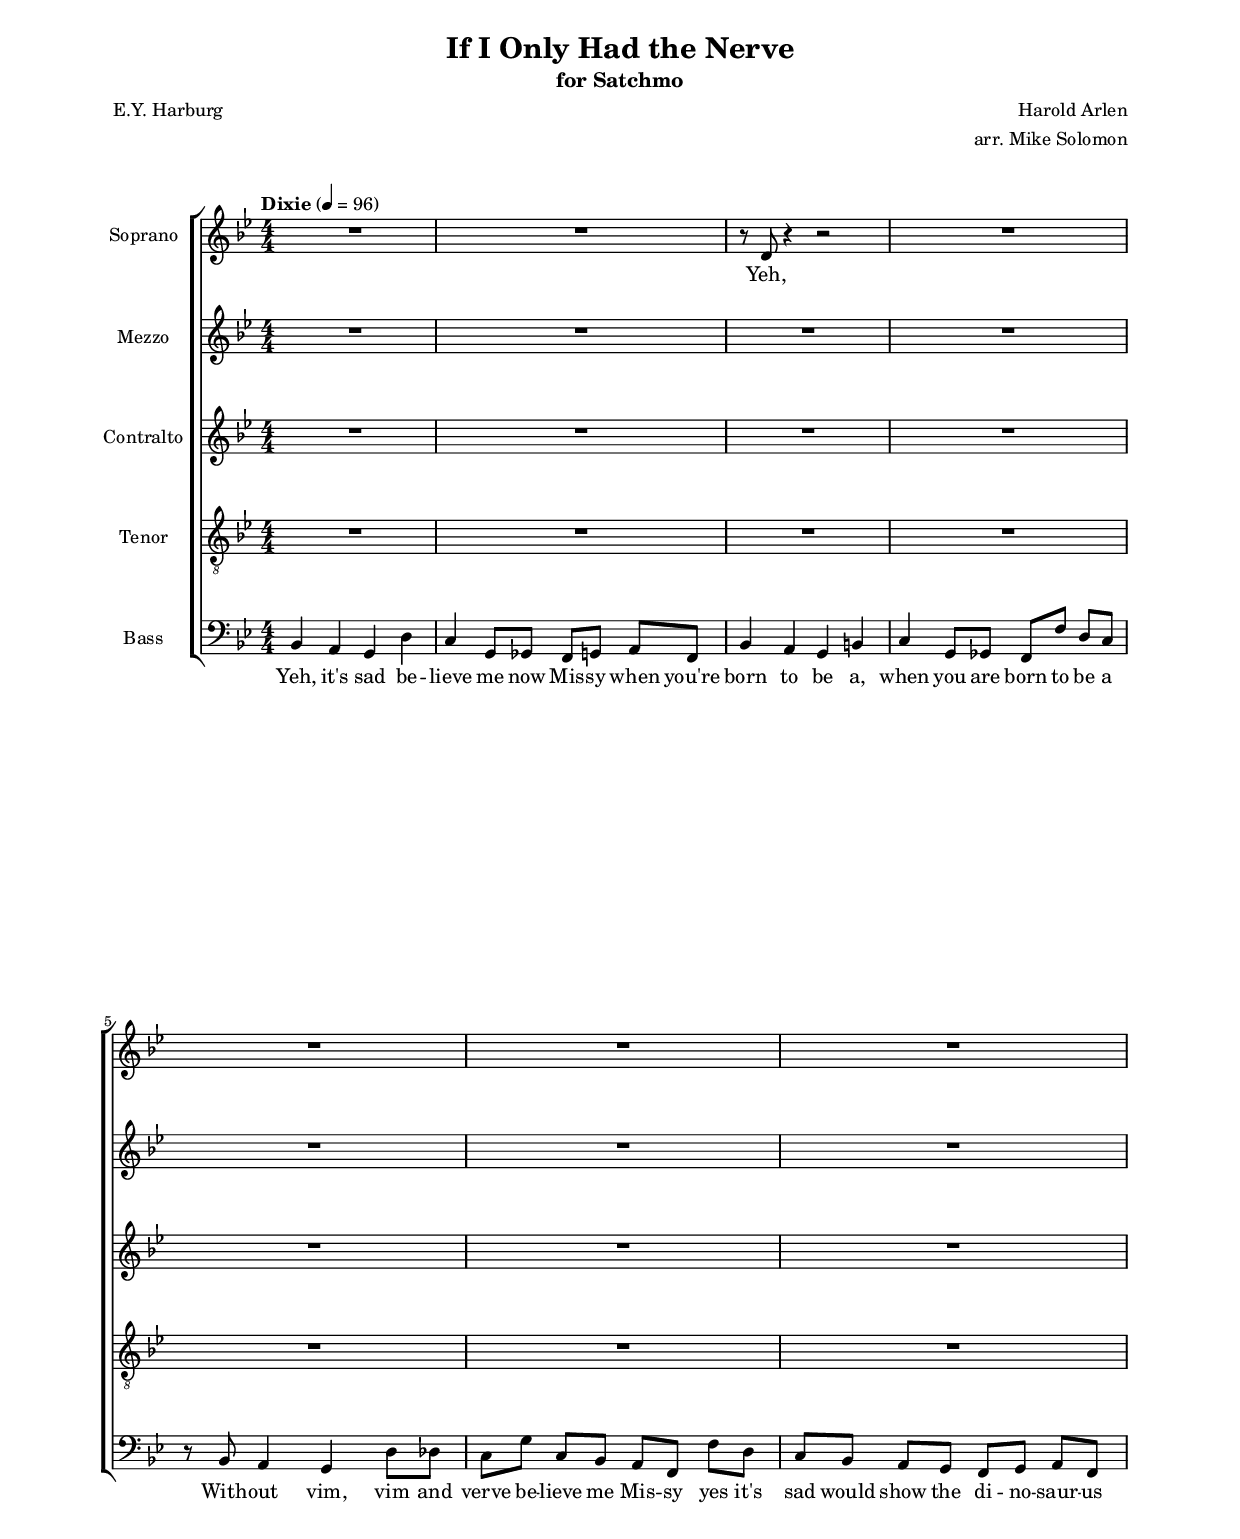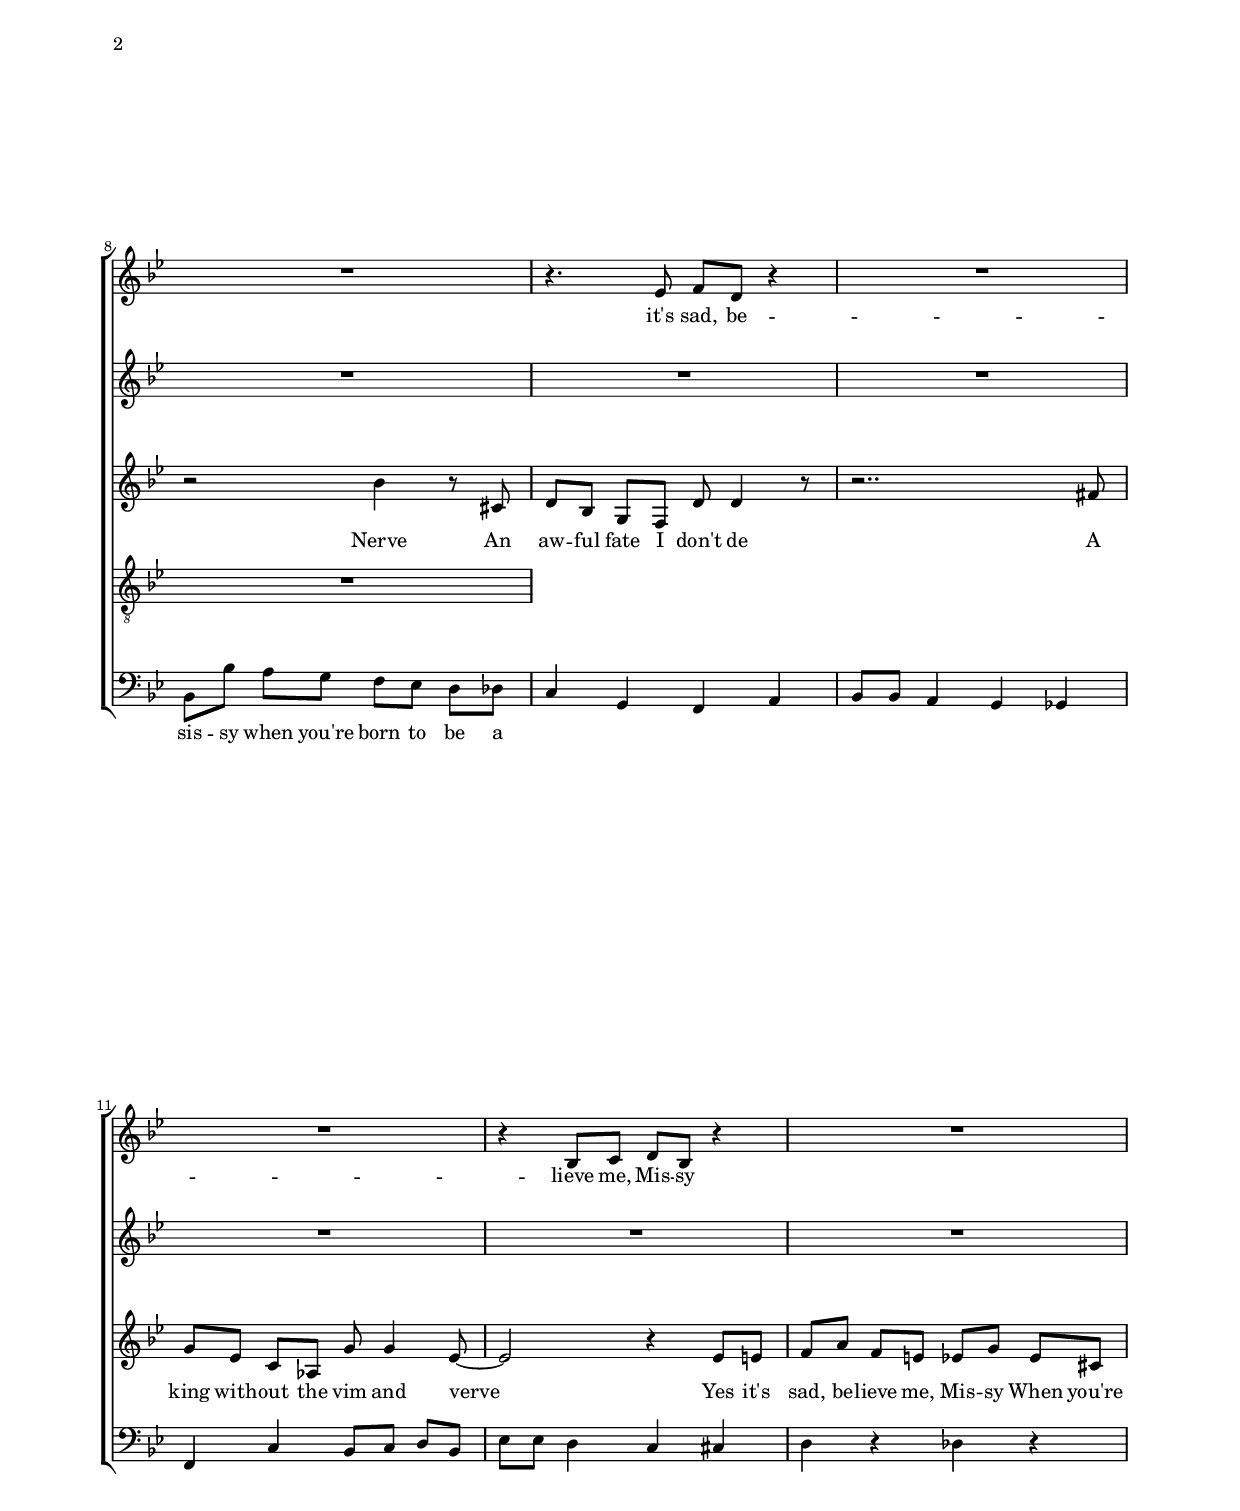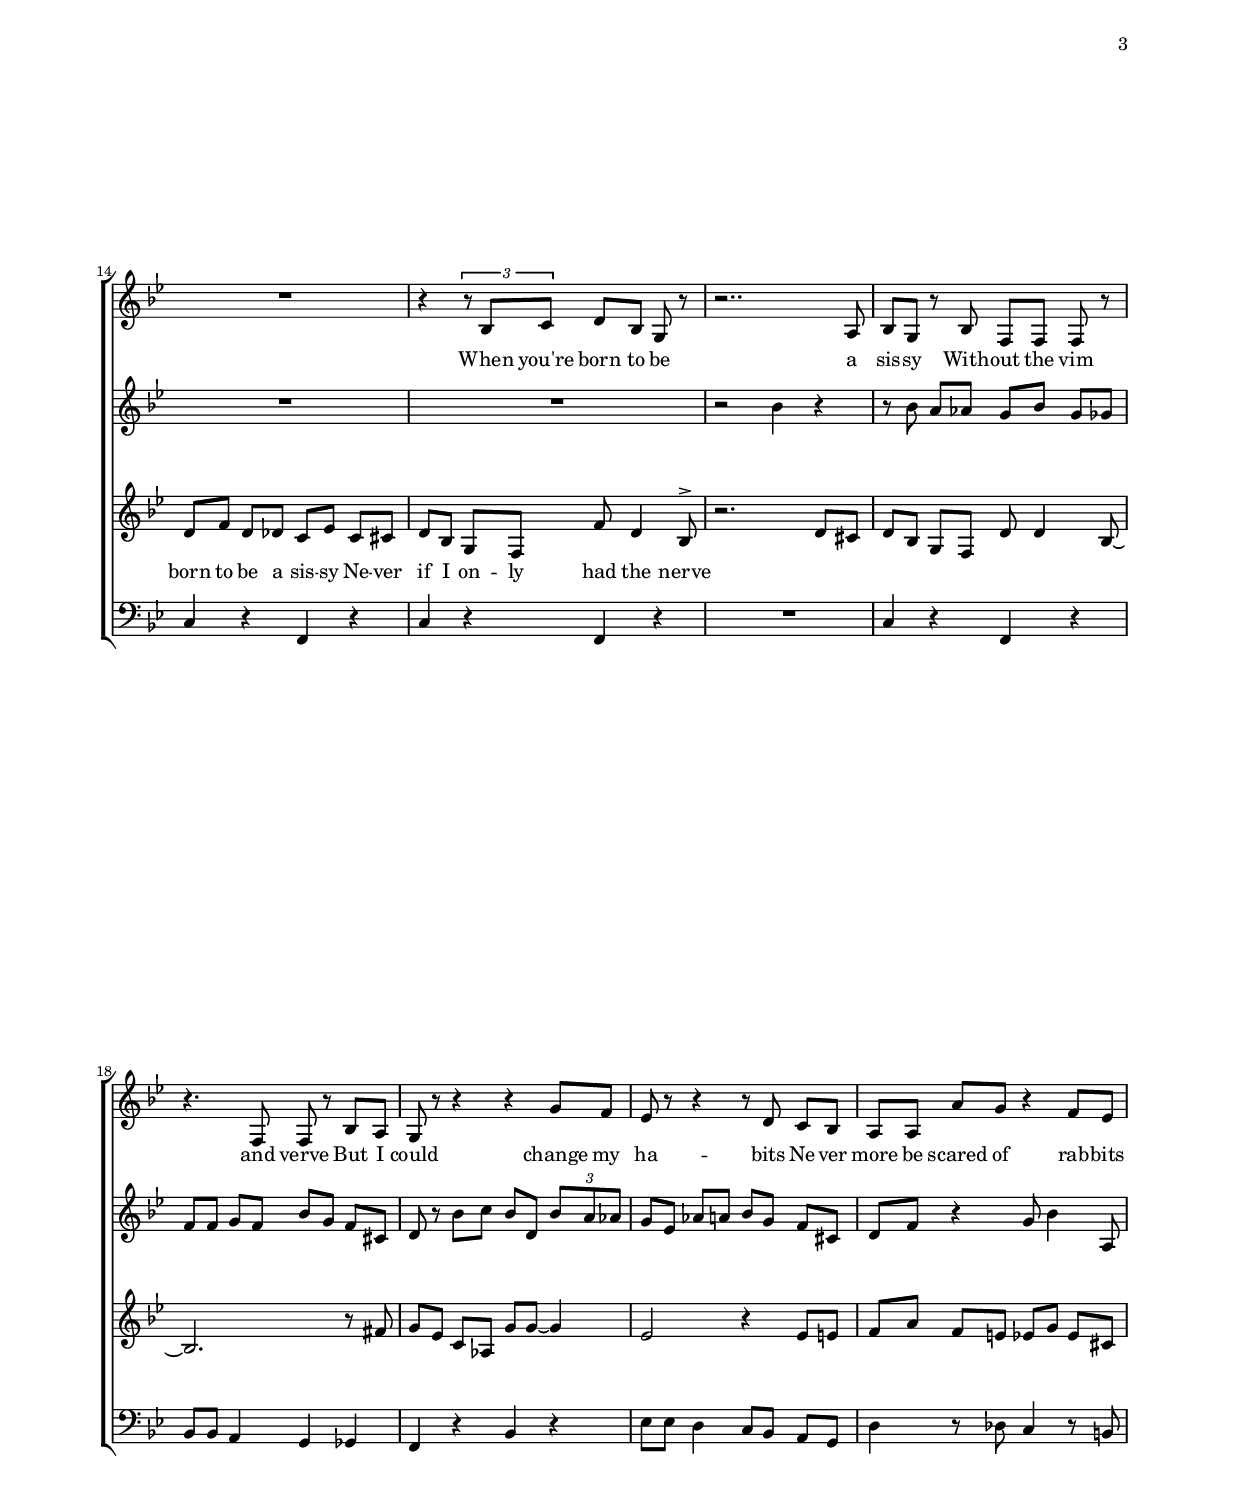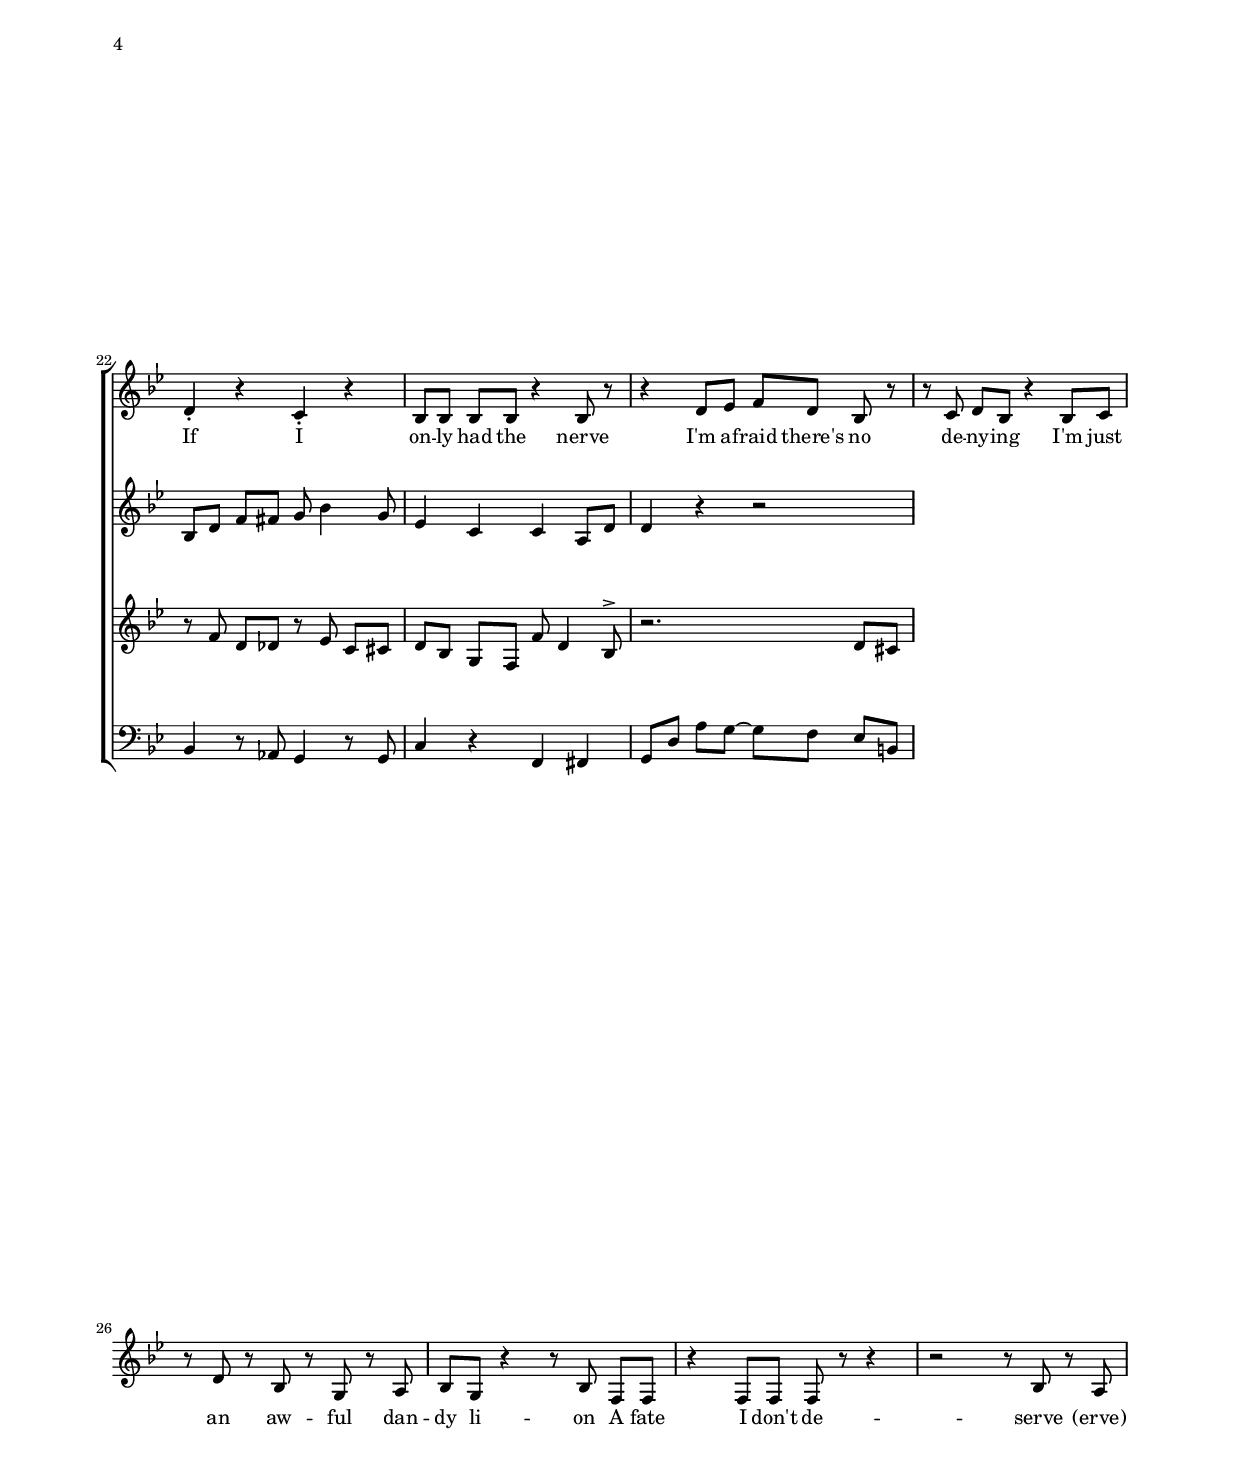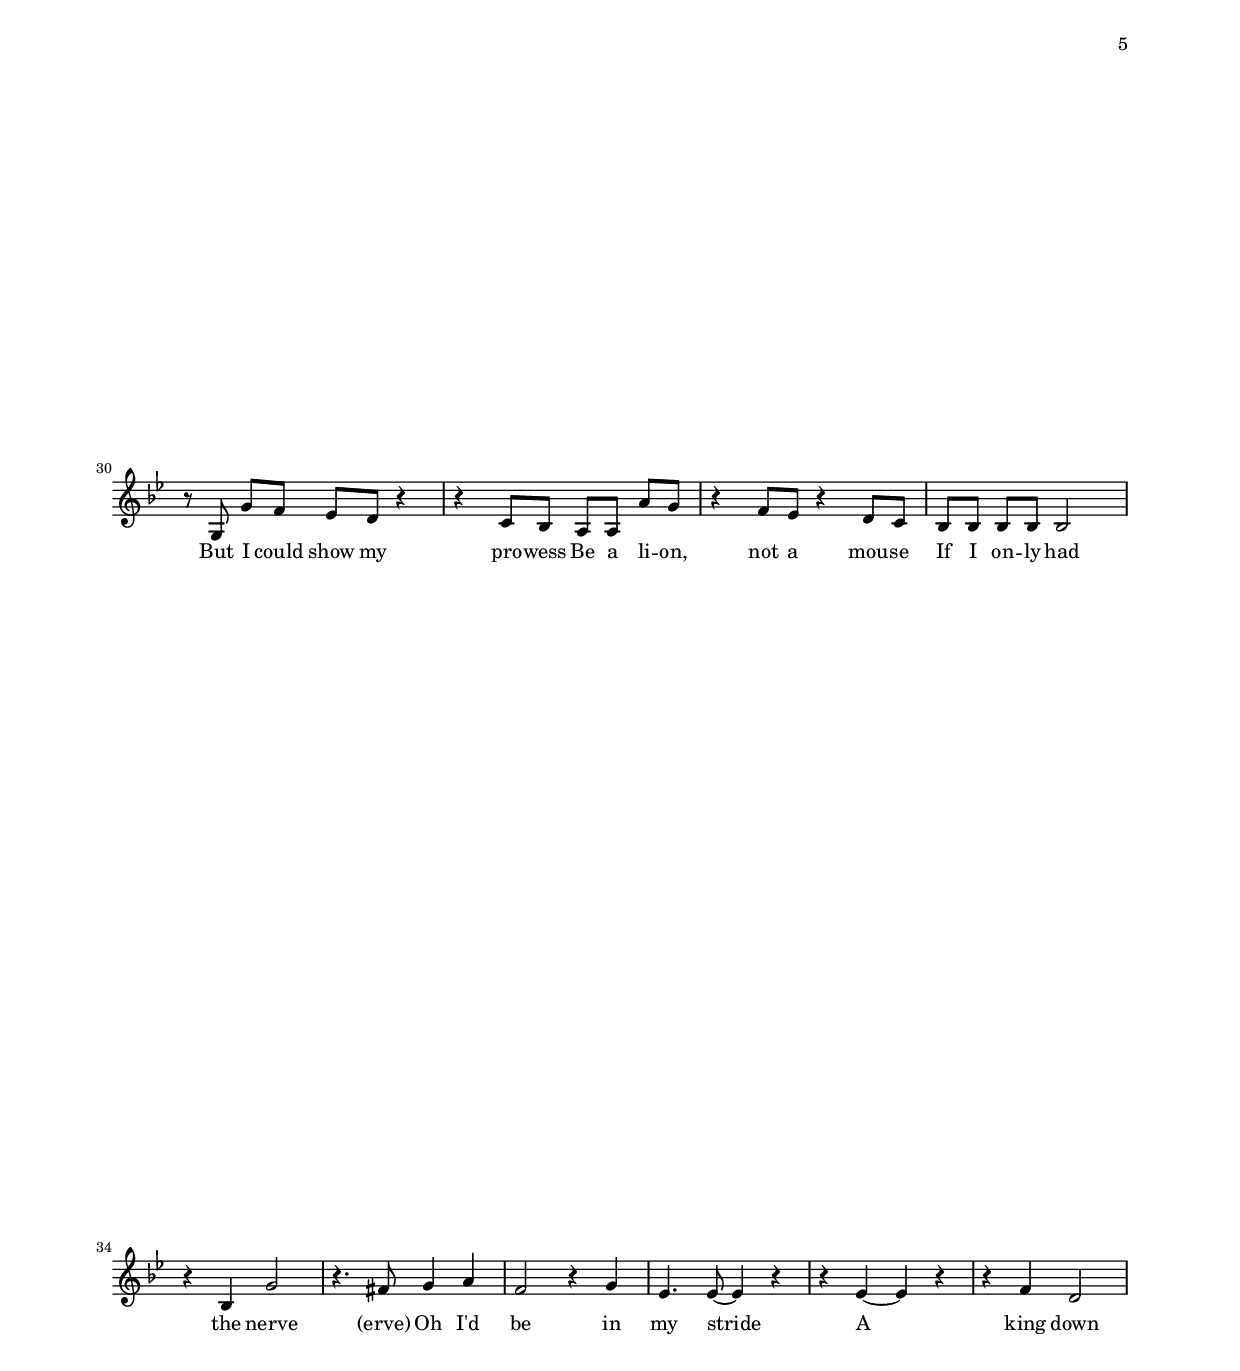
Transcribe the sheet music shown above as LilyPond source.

\version "2.19.0"
\include "defs-devel.ly"

marD = \markup \null
elsD = \markup \null
mikD = \markup \null
rynZ = \markup \null
desD = \markup \null

#(set-global-staff-size 15.87)
autoBeamInstruction = \autoBeamOn

solo = \markup \italic "solo"
psolo = \markup \italic "(solo)"
skat = \markup \italic "sit skat"
shoot = \markup \italic "SYT"

\header {
  title = "If I Only Had the Nerve"
  subtitle = "for Satchmo"
  %title = "Somewhere Over the Rainbow"
  composer = "Harold Arlen"
  poet = "E.Y. Harburg"
  arranger = "arr. Mike Solomon"
  %arranger = "arr. (anon)"
}
\paper {
  #(define fonts
    (set-global-fonts
    #:music "lilyjazz"
    #:brace "lilyjazz"
    #:roman "LilyJAZZText"
    #:sans "LilyJAZZChord"
    #:factor (/ staff-height pt 20)
  ))
  ragged-right = ##f
  left-margin = 0.75\in
  right-margin = 0.75\in
  top-margin = 0.5\in
  bottom-margin = 0.6\in
  ragged-last-bottom = ##f
  max-systems-per-page = #2
  %oddHeaderMarkup = "FIRST FULL DRAFT 20.10.14 4:44"
  %evenHeaderMarkup = "FIRST FULL DRAFT 20.10.14 4:44"
}


#(ly:set-option 'point-and-click #f)

#(set-global-staff-size 15.87)

railroad =  {
  \once \override BreathingSign.text = \markup \musicglyph #"scripts.caesura.straight"
  \breathe
}
myred = \once \override NoteHead #'color = #red

php = \once \override Hairpin.stencil = #(parenthesize-callback ly:hairpin::print)

\paper {
  footnote-separator-markup = \markup { \column { " "\override #`(span-factor . 1/5) { \draw-hline } }}
  footnote-padding = 1\mm
  top-system-spacing = #'((basic-distance . 1) (minimum-distance . 0) (padding . 1) (stretchability . 40))
  bottom-system-spacing = #'((basic-distance . 1) (minimum-distance . 0) (padding . 1) (stretchability . 50))
  ragged-right = ##f
}

prefatoryMatter = {
  \key bes \major
  \autoBeamInstruction
  \time 4/4
}

scorePrefatoryMatter = {
  \prefatoryMatter
}

midiPrefatoryMatter = {
  \prefatoryMatter
}
marks = {
  \tempo "Dixie" 4=96
}

beamComm = {
  \set Timing.beamExceptions = #'()
  \set Timing.baseMoment = #(ly:make-moment 1/4)
  \set Timing.beatStructure = #'(1 1 1 1)
}

soprano = \relative c' {
  R1*2 |
  r8 d r4 r2 |
  R1*5 |
  r4. ees8 f d r4 |
  R1*2 |
  r4 bes8 c d bes r4 |
  R1*2 |
  r4 \times 2/3 { r8 bes c } d bes g r |
  r2.. a8 |
  bes g r bes f f f r |
  r4. f8 f r bes a |
  g r r4 r4 g'8 f |
  ees8 r r4 r8 d c bes |
  a a a' g r4 f8 ees |
  d4-. r c-. r |
  bes8 bes bes bes r4 bes8 r |
  r4 d8 ees f d bes r |
  r c d bes r4 bes8 c |
  r8 d r bes r g r a |
  bes g r4 r8 bes f f |
  r4 f8 f f r r4 |
  r2 r8 bes r a |
  r8 g g' f ees d r4 |
  r4 c8 bes a a a' g |
  r4 f8 ees r4 d8 c |
  bes8 bes bes bes bes2 |
  r4 bes g'2 |
  r4. fis8 g4 a |
  f2 r4 g4 |
  ees4. ees8 ~ ees4 r4 |
  r ees ~ ees r4 |
  r4 f d2 |
}

sopranoWords = \lyricmode {
Yeh, it's sad, be -- lieve me, Mis -- sy
When you're born to be a sis -- sy
With -- out the vim and verve

But I could change my ha -- bits
Ne -- ver more be scared of rab -- bits
If I on -- ly had the nerve

I'm af -- raid there's no de -- ny -- ing
I'm just an aw -- ful dan -- dy li -- on
A fate I don't de -- serve
(erve)

But I could show my pro -- wess
Be a li -- on, not a mou -- se
If I on -- ly had the nerve
(erve)

Oh I'd be in my stride
A king down to the core
Oh I roar the way I ne -- ver roared be -- fore
And then I'd rrwuff
And roar some more

I would show the di -- no -- sau -- rus
Who's king a -- round the fo -- rus
A king they's bet -- ter serve

And with my re -- gal bee -- zer
I could be a -- no -- ther cea -- ser
If I on -- ly had the nerve

I'd be brave as a bliz -- zard
I'd be gen -- tle as a li -- zard
I'd be cle -- ver as a giz -- zard
If the Wi -- zard is a Wi -- zard who will serve?

Then I'm sure to get a brain
A heart, a home, the nerve
}

mezzo = \relative c'' {
  R1*8 |
  R1*7 |
  r2 bes4 r4 |
  r8 bes a aes g bes g ges |
  f f g f bes g f cis |
  d r bes' c bes d, \times 2/3 { bes' a aes } |
  g ees aes a bes g f cis |
  d f r4 g8 bes4 a,8 |
  bes d f fis g bes4 g8 |
  ees4 c c a8 d |
  d4 r4 r2 |
}

mezzoWords = \lyricmode {
}

alto = \relative c'' {
  R1*7 |
  r2 bes4 r8 cis,8 |
  d8 bes8 g8 f8 d'8 d4 r8 |
  r2.. fis8 |
  g8 ees c aes g' g4 ees8 ~ |
  ees2 r4 ees8 e8 |
  f8 a f e ees g ees cis |
  d f d des c ees c cis |
  d bes g f f' d4 bes8^> |
  r2. d8 cis |
  d8 bes8 g8 f8 d'8 d4 bes8 ~ |
  bes2. r8 fis'8 |
  g8 ees c aes g' g8 ~ g4 |
  ees2 r4 ees8 e8 |
  f8 a f e ees g ees cis |
  r f d des r ees c cis |
  d bes g f f' d4 bes8^> |
  r2. d8 cis |
}

altoWords = \lyricmode {
  Nerve
  An aw -- ful fate I don't de %-- serve
  A king with -- out the vim and verve
  Yes it's sad, be -- lieve me, Mis -- sy
  When you're born to be a sis -- sy
  Ne -- ver if I on -- ly had the nerve
}
tenor = \relative c' {
  \clef "treble_8"
  R1*8 |
}

tenorWords = \lyricmode {
}

bass = \relative c {
  \clef "bass"
  bes4 a g d' |
  c g8 ges f g a f |
  bes4 a g b |
  c g8 ges f f' d c |
  r8 bes a4 g d'8 des |
  c g' c, bes a f f' d |
  c bes a g f g a f |
  bes bes' a g f ees d des |
  c4 g f a |
  bes8 bes a4 g ges |
  f4 c' bes8 c d bes |
  ees8 ees d4 c cis |
  d r des r |
  c r f, r |
  c' r f, r |
  R1 |
  c'4 r f, r |
  bes8 bes a4 g ges |
  f r bes r |
  ees8 ees d4 c8 bes a g |
  d'4 r8 des c4 r8 b |
  bes4 r8 aes8 g4 r8 g |
  c4 r f, fis |
  g8 d' a' g ~ g f ees b |
   
}

bassWords = \lyricmode {
  Yeh, it's sad be -- lieve me now Mis -- sy when you're
  born to be a, when you are born to be a
  With -- out vim, vim and verve
  be -- lieve me Mis -- sy yes it's sad
  would show the di -- no -- saur -- us
  sis -- sy when you're born to be a

}

\score {
  \new ChoirStaff <<
    \new Staff \with { instrumentName = \bitchName %shortInstrumentName = #"M."
} <<
      \new Voice = "soprano" { << { \numericTimeSignature
	\scorePrefatoryMatter
        \soprano
      } {
	\scorePrefatoryMatter
        \marks
      } >> }
      \new Lyrics \lyricsto "soprano" {
        \sopranoWords
      }
    >>
    \new Staff \with { instrumentName = \dortyName %shortInstrumentName = #"E."
} <<
      \new Voice = "mezzo" { \numericTimeSignature
	\scorePrefatoryMatter
        \mezzo
      }
      \new Lyrics \lyricsto "mezzo" {
        \mezzoWords
      }
    >>
    \new Staff \with { instrumentName = \ttoName %shortInstrumentName = #"Mk."
} <<
      \new Voice = "alto" { \numericTimeSignature
	\scorePrefatoryMatter
        \alto
      }
      \new Lyrics \lyricsto "alto" {
        \altoWords
      }
    >>
    \new Staff \with { instrumentName = \fakbydName %shortInstrumentName = #"R."
} <<
      \new Voice = "tenor" { \numericTimeSignature
	\scorePrefatoryMatter
        \tenor
      }
      \new Lyrics \lyricsto "tenor" {
        \tenorWords
      }
    >>
    \new Staff \with { instrumentName = \wysrName %shortInstrumentName = #"P." %\markup { \concat { E \super u . } }
} <<
      \new Voice = "bass" { \numericTimeSignature
	\scorePrefatoryMatter
        \bass
      }
      \new Lyrics \lyricsto "bass" {
        \bassWords
      }
    >>
%{
%}
  >>
  \layout {
    \context {
      \Voice
      \override TextScript #'layer = #6
      \override NoteHead #'layer = #7
      \override Glissando #'breakable = ##t
      \override TupletNumber #'breakable = ##t
      \override TupletBracket #'breakable = ##t
      \override DynamicLineSpanner.direction = #UP
      \remove "Forbid_line_break_engraver"
      \beamComm
    }
    \context {
      \Staff
      %\consists "Metronome_mark_engraver"
      \override TimeSignature #'style = #'numbered
      \override StaffSymbol #'layer = #4
      \override TimeSignature #'layer = #3
      \override TimeSignature #'whiteout = ##t
    }
    \context {
      \Lyrics
      %\override LyricText #'whiteout = ##t
      \override LyricText #'layer = #6
    }
    \context {
      \Score
      %\remove "Metronome_mark_engraver"
      \override NonMusicalPaperColumn #'allow-loose-spacing = ##f
    }
  }
}

%{
\score {
  \new PianoStaff <<
    \new Staff  {
      \new Voice = "soprano" { << { \numericTimeSignature
	\scorePrefatoryMatter
        \soprano
      } \\ { \mezzo } \\ { \alto } {
	\scorePrefatoryMatter
        \marks
      } >> }
    }
    \new Staff  {
      \new Voice = "soprano" { << { \numericTimeSignature
	\scorePrefatoryMatter
        \tenor
      } \\ \\ { \bass } {
	\scorePrefatoryMatter
        \marks
      } >> }
    }
  >>
  \layout {
    \context {
      \Voice
      \override TextScript #'layer = #6
      \override NoteHead #'layer = #7
      \override Glissando #'breakable = ##t
      \override TupletNumber #'breakable = ##t
      \override TupletBracket #'breakable = ##t
      \remove "Forbid_line_break_engraver"
    }
    \context {
      \Staff
      %\consists "Metronome_mark_engraver"
      \override TimeSignature #'style = #'numbered
      \override StaffSymbol #'layer = #4
      \override TimeSignature #'layer = #3
      \override TimeSignature #'whiteout = ##t
    }
    \context {
      \Lyrics
      %\override LyricText #'whiteout = ##t
      \override LyricText #'layer = #6
    }
    \context {
      \Score
      %\remove "Metronome_mark_engraver"
      \override NonMusicalPaperColumn #'allow-loose-spacing = ##f
    }
  }
}
%}

%%% MIDI

\score {
  \new ChoirStaff <<
    \new Staff \with { instrumentName = \bitchName %shortInstrumentName = #"M."
} <<
      \new Voice = "soprano" { << { \numericTimeSignature
	\midiPrefatoryMatter
        \soprano
      } {
   \repeat unfold 200 \unfoldSwing #96

      } {
	\midiPrefatoryMatter
        \marks
      } >> }
      \new Lyrics \lyricsto "soprano" {
        \sopranoWords
      }
    >>
    \new Staff \with { instrumentName = \dortyName %shortInstrumentName = #"E."
} <<
      \new Voice = "mezzo" { \numericTimeSignature
	\midiPrefatoryMatter
        \mezzo
      }
      \new Lyrics \lyricsto "mezzo" {
        \mezzoWords
      }
    >>
    \new Staff \with { instrumentName = \ttoName %shortInstrumentName = #"Mk."
} <<
      \new Voice = "alto" { \numericTimeSignature
	\midiPrefatoryMatter
        \alto
      }
      \new Lyrics \lyricsto "alto" {
        \altoWords
      }
    >>
    \new Staff \with { instrumentName = \fakbydName %shortInstrumentName = #"R."
} <<
      \new Voice = "tenor" { \numericTimeSignature
	\midiPrefatoryMatter
        \tenor
      }
      \new Lyrics \lyricsto "tenor" {
        \tenorWords
      }
    >>
    \new Staff \with { instrumentName = \wysrName %shortInstrumentName = #"P." %\markup { \concat { E \super u . } }
} <<
      \new Voice = "bass" { \numericTimeSignature
	\midiPrefatoryMatter
        \bass
      }
      \new Lyrics \lyricsto "bass" {
        \bassWords
      }
    >>
  >>
  \midi {}
}
